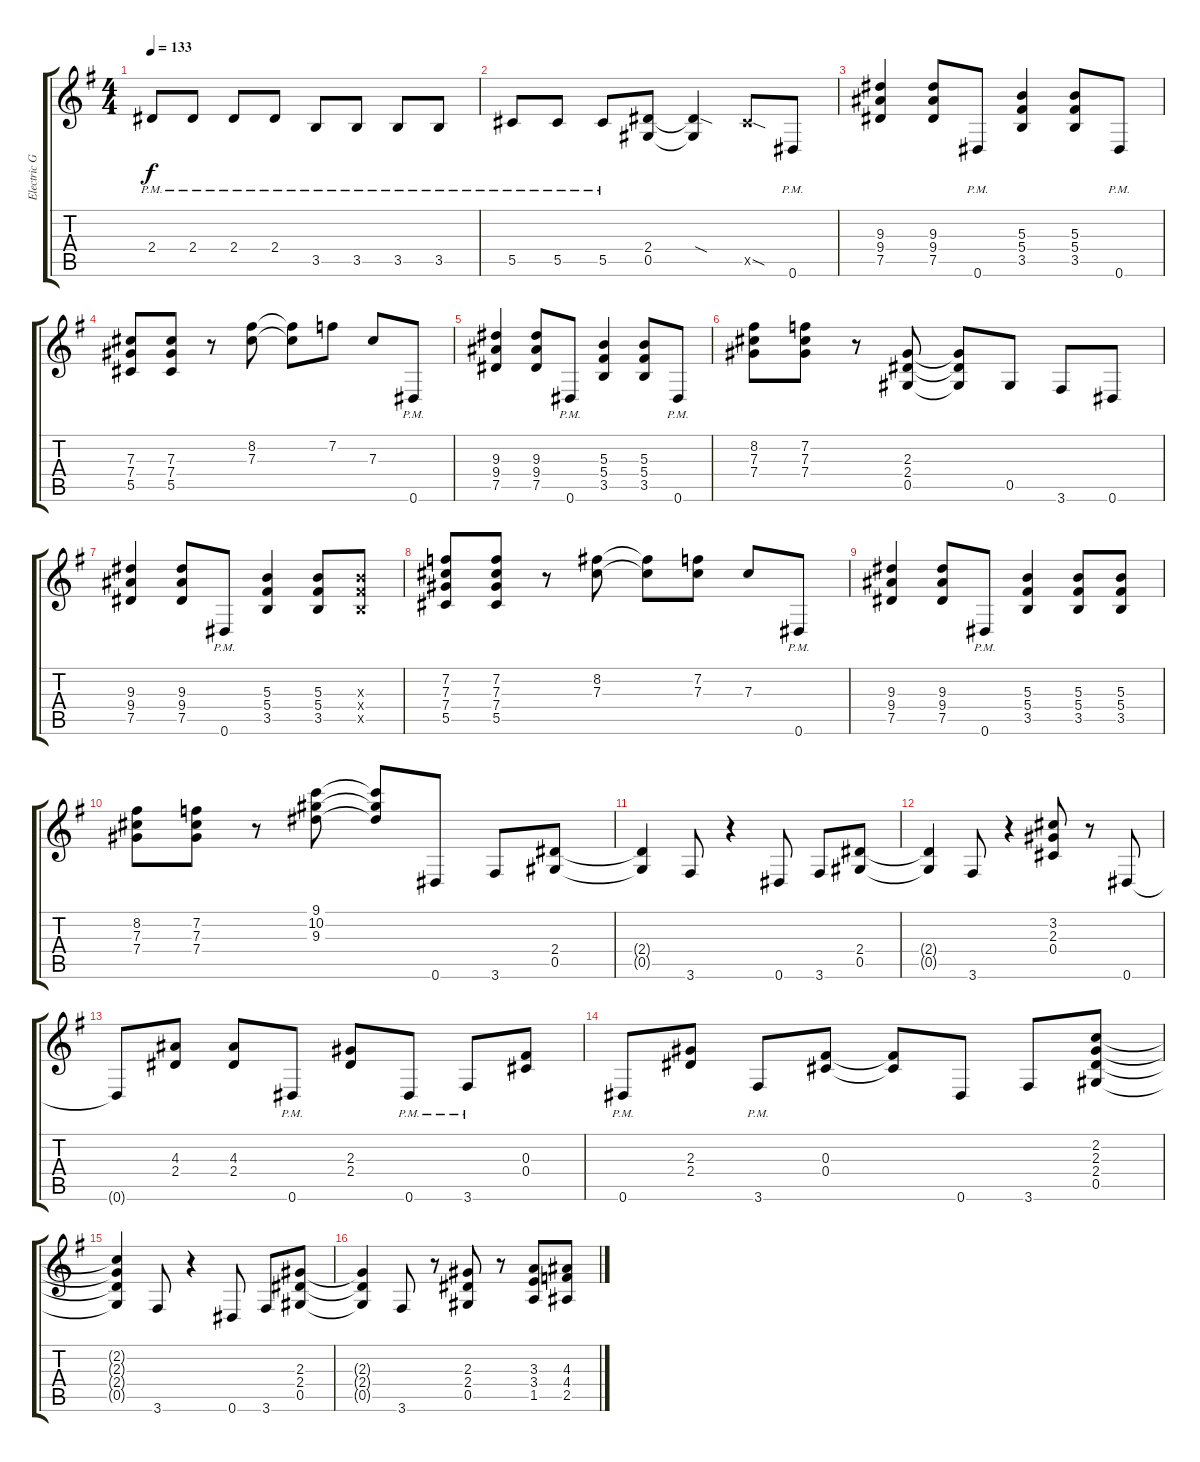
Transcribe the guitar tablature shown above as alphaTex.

\track ("Electric Guitar 1" "Electric G") {instrument distortionguitar}
\staff {score tabs}
\tuning (Eb4 Bb3 Gb3 Db3 Ab2 Eb2) {hide}
\ts (4 4)
\tempo 133
\clef g2
\ks g
2.4{pm}.8{dy f} 2.4{pm}.8 2.4{pm}.8 2.4{pm}.8 3.5{pm}.8 3.5{pm}.8 3.5{pm}.8 3.5{pm}.8 |
5.5{pm}.8 5.5{pm}.8 5.5{pm}.8 (2.4 0.5).8 (2.4{sod t} 0.5{t}).4 5.5{sod x}.8 0.6{pm}.8 |
(9.3 9.4 7.5).4 (9.3 9.4 7.5).8 0.6{pm}.8 (5.3 5.4 3.5).4 (5.3 5.4 3.5).8 0.6{pm}.8 |
(7.3 7.4 5.5).8 (7.3 7.4 5.5).8 r.8 (8.2 7.3).8 (8.2{t} 7.3{t}).8 7.2.8 7.3.8 0.6{pm}.8 |
(9.3 9.4 7.5).4 (9.3 9.4 7.5).8 0.6{pm}.8 (5.3 5.4 3.5).4 (5.3 5.4 3.5).8 0.6{pm}.8 |
(8.2 7.3 7.4).8 (7.2 7.3 7.4).8 r.8 (2.3 2.4 0.5).8 (2.3{t} 2.4{t} 0.5{t}).8 0.5.8 3.6.8 0.6.8 |
(9.3 9.4 7.5).4 (9.3 9.4 7.5).8 0.6{pm}.8 (5.3 5.4 3.5).4 (5.3 5.4 3.5).8 (5.3{x} 5.4{x} 3.5{x}).8 |
(7.2 7.3 7.4 5.5).8 (7.2 7.3 7.4 5.5).8 r.8 (8.2 7.3).8 (8.2{t} 7.3{t}).8 (7.2 7.3).8 7.3.8 0.6{pm}.8 |
(9.3 9.4 7.5).4 (9.3 9.4 7.5).8 0.6{pm}.8 (5.3 5.4 3.5).4 (5.3 5.4 3.5).8 (5.3 5.4 3.5).8 |
(8.2 7.3 7.4).8 (7.2 7.3 7.4).8 r.8 (9.1 10.2 9.3).8 (9.1{t} 10.2{t} 9.3{t}).8 0.6.8 3.6.8 (2.4 0.5).8 |
(2.4{t} 0.5{t}).4 3.6.8 r.4 0.6.8 3.6.8 (2.4 0.5).8 |
(2.4{t} 0.5{t}).4 3.6.8 r.4 (3.2 2.3 0.4).8 r.8 0.6.8 |
0.6{t}.8 (4.3 2.4).8 (4.3 2.4).8 0.6{pm}.8 (2.3 2.4).8 0.6{pm}.8 3.6{pm}.8 (0.3 0.4).8 |
0.6{pm}.8 (2.3 2.4).8 3.6{pm}.8 (0.3 0.4).8 (0.3{t} 0.4{t}).8 0.6.8 3.6.8 (2.2 2.3 2.4 0.5).8 |
(2.2{t} 2.3{t} 2.4{t} 0.5{t}).4 3.6.8 r.4 0.6.8 3.6.8 (2.3 2.4 0.5).8 |
(2.3{t} 2.4{t} 0.5{t}).4 3.6.8 r.8 (2.3 2.4 0.5).8 r.8 (3.3 3.4 1.5).8 (4.3 4.4 2.5).8
